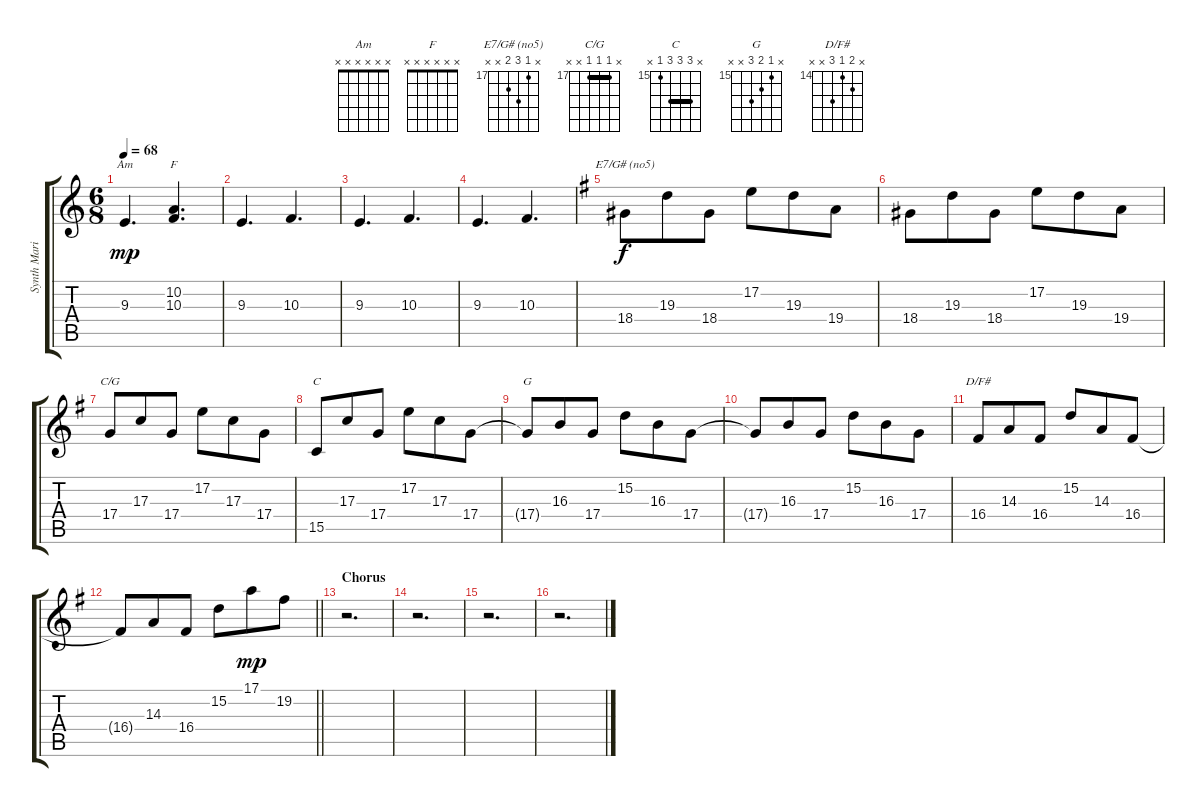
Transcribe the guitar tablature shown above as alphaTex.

\track ("Synth Marimba and Choir" "Synth Mari") {instrument marimba}
\staff {score tabs}
\tuning (E4 B3 G3 D3 A2 E2) {hide}
\chord ("Am" x x x x x x)
\chord ("F" x x x x x x)
\chord ("E7/G# (no5)" x 17 19 18 x x) {firstfret 17}
\chord ("C/G" x 17 17 17 x x) {firstfret 17 barre 17}
\chord ("C" x 17 17 17 15 x) {firstfret 15 barre 17}
\chord ("G" x 15 16 17 x x) {firstfret 15}
\chord ("D/F#" x 15 14 16 x x) {firstfret 14}
\ts (6 8)
\tempo 68
\clef g2
\ks aminor
9.3.4{d ch "Am" dy mp} (10.2 10.3).4{d ch "F"} |
9.3.4{d} 10.3.4{d} |
9.3.4{d} 10.3.4{d} |
9.3.4{d} 10.3.4{d} |
\ks eminor
18.4.8{ch "E7/G# (no5)" dy f instrument marimba} 19.3.8 18.4.8 17.2.8 19.3.8 19.4.8 |
18.4.8 19.3.8 18.4.8 17.2.8 19.3.8 19.4.8 |
17.4.8{ch "C/G"} 17.3.8 17.4.8 17.2.8 17.3.8 17.4.8 |
15.5.8{ch "C"} 17.3.8 17.4.8 17.2.8 17.3.8 17.4.8 |
17.4{t}.8{ch "G"} 16.3.8 17.4.8 15.2.8 16.3.8 17.4.8 |
17.4{t}.8 16.3.8 17.4.8 15.2.8 16.3.8 17.4.8 |
16.4.8{ch "D/F#"} 14.3.8 16.4.8 15.2.8 14.3.8 16.4.8 |
\barLineRight lightlight
16.4{t}.8 14.3.8 16.4.8 15.2.8 17.1.8{dy mp} 19.2.8 |
\section ("" "Chorus")
r.2{d} |
r.2{d} |
r.2{d} |
r.2{d}
